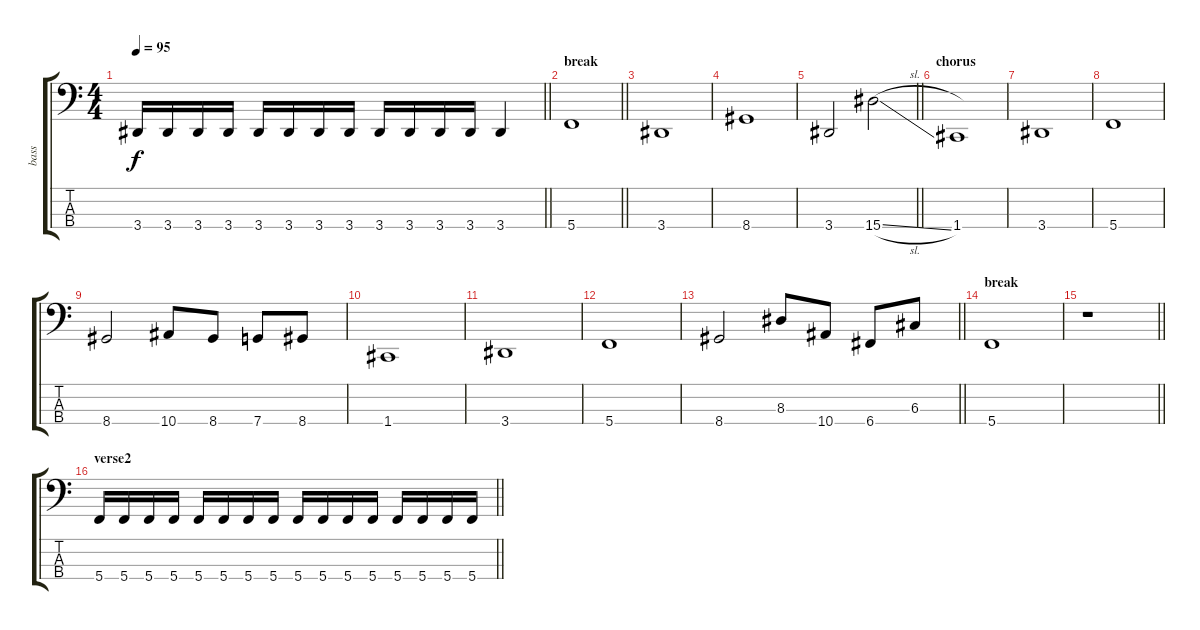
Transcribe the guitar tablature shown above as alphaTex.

\track ("bass" "bass") {instrument acousticbass}
\staff {score tabs}
\tuning (F2 C2 G1 C1) {hide}
\ts (4 4)
\tempo 95
\clef f4
\barLineRight lightlight
\ks c
3.4.16{dy f} 3.4.16 3.4.16 3.4.16 3.4.16 3.4.16 3.4.16 3.4.16 3.4.16 3.4.16 3.4.16 3.4.16 3.4.4 |
\section ("" "break")
\barLineRight lightlight
5.4.1 |
3.4.1 |
8.4.1 |
\barLineRight lightlight
3.4.2 15.4{sl}.2 |
\section ("" "chorus")
1.4.1 |
3.4.1 |
5.4.1 |
8.4.2 10.4.8 8.4.8 7.4.8 8.4.8 |
1.4.1 |
3.4.1 |
5.4.1 |
\barLineRight lightlight
8.4.2 8.3.8 10.4.8 6.4.8 6.3.8 |
\section ("" "break")
5.4.1 |
\barLineRight lightlight
r.1 |
\section ("" "verse2")
\barLineRight lightlight
5.4.16 5.4.16 5.4.16 5.4.16 5.4.16 5.4.16 5.4.16 5.4.16 5.4.16 5.4.16 5.4.16 5.4.16 5.4.16 5.4.16 5.4.16 5.4.16
